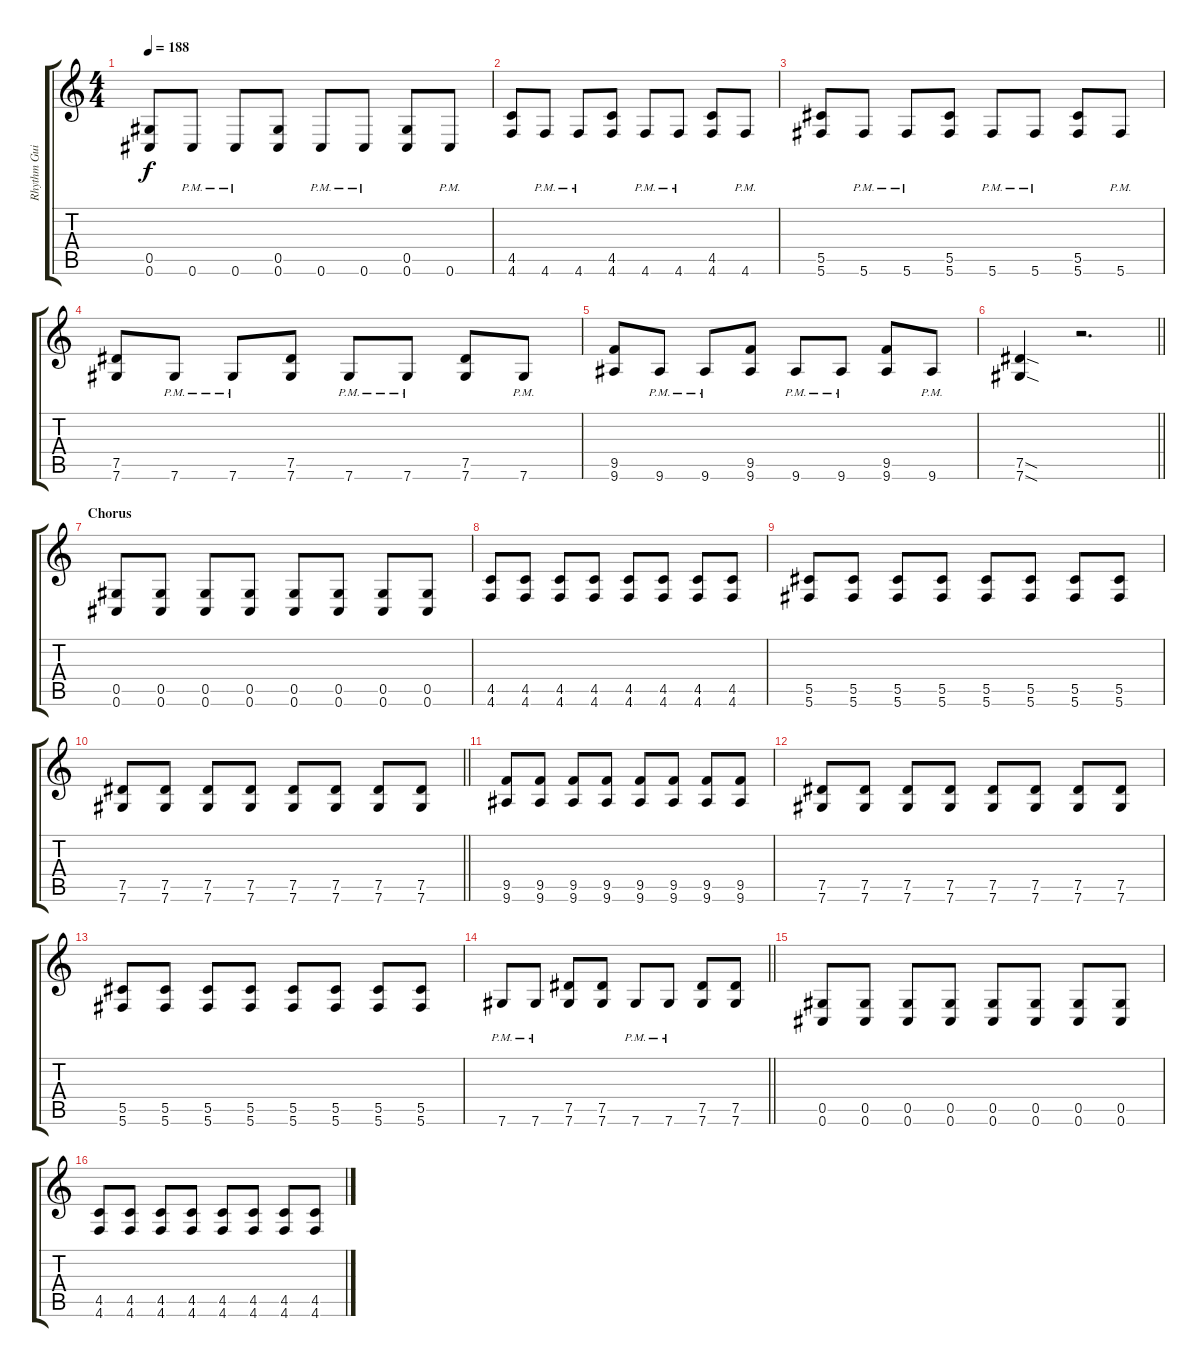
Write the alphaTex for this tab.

\track ("Rhythm Guitar" "Rhythm Gui") {instrument overdrivenguitar}
\staff {score tabs}
\tuning (Eb4 Bb3 Gb3 Db3 Ab2 Db2) {hide}
\ts (4 4)
\tempo 188
\clef g2
\ks c
(0.5 0.6).8{dy f} 0.6{pm}.8 0.6{pm}.8 (0.5 0.6).8 0.6{pm}.8 0.6{pm}.8 (0.5 0.6).8 0.6{pm}.8 |
(4.5 4.6).8 4.6{pm}.8 4.6{pm}.8 (4.5 4.6).8 4.6{pm}.8 4.6{pm}.8 (4.5 4.6).8 4.6{pm}.8 |
(5.5 5.6).8 5.6{pm}.8 5.6{pm}.8 (5.5 5.6).8 5.6{pm}.8 5.6{pm}.8 (5.5 5.6).8 5.6{pm}.8 |
(7.5 7.6).8 7.6{pm}.8 7.6{pm}.8 (7.5 7.6).8 7.6{pm}.8 7.6{pm}.8 (7.5 7.6).8 7.6{pm}.8 |
(9.5 9.6).8 9.6{pm}.8 9.6{pm}.8 (9.5 9.6).8 9.6{pm}.8 9.6{pm}.8 (9.5 9.6).8 9.6{pm}.8 |
\barLineRight lightlight
(7.5{sod} 7.6{sod}).4 r.2{d} |
\section ("" "Chorus")
(0.5 0.6).8 (0.5 0.6).8 (0.5 0.6).8 (0.5 0.6).8 (0.5 0.6).8 (0.5 0.6).8 (0.5 0.6).8 (0.5 0.6).8 |
(4.5 4.6).8 (4.5 4.6).8 (4.5 4.6).8 (4.5 4.6).8 (4.5 4.6).8 (4.5 4.6).8 (4.5 4.6).8 (4.5 4.6).8 |
(5.5 5.6).8 (5.5 5.6).8 (5.5 5.6).8 (5.5 5.6).8 (5.5 5.6).8 (5.5 5.6).8 (5.5 5.6).8 (5.5 5.6).8 |
\barLineRight lightlight
(7.5 7.6).8 (7.5 7.6).8 (7.5 7.6).8 (7.5 7.6).8 (7.5 7.6).8 (7.5 7.6).8 (7.5 7.6).8 (7.5 7.6).8 |
(9.5 9.6).8 (9.5 9.6).8 (9.5 9.6).8 (9.5 9.6).8 (9.5 9.6).8 (9.5 9.6).8 (9.5 9.6).8 (9.5 9.6).8 |
(7.5 7.6).8 (7.5 7.6).8 (7.5 7.6).8 (7.5 7.6).8 (7.5 7.6).8 (7.5 7.6).8 (7.5 7.6).8 (7.5 7.6).8 |
(5.5 5.6).8 (5.5 5.6).8 (5.5 5.6).8 (5.5 5.6).8 (5.5 5.6).8 (5.5 5.6).8 (5.5 5.6).8 (5.5 5.6).8 |
\barLineRight lightlight
7.6{pm}.8 7.6{pm}.8 (7.5 7.6).8 (7.5 7.6).8 7.6{pm}.8 7.6{pm}.8 (7.5 7.6).8 (7.5 7.6).8 |
(0.5 0.6).8 (0.5 0.6).8 (0.5 0.6).8 (0.5 0.6).8 (0.5 0.6).8 (0.5 0.6).8 (0.5 0.6).8 (0.5 0.6).8 |
(4.5 4.6).8 (4.5 4.6).8 (4.5 4.6).8 (4.5 4.6).8 (4.5 4.6).8 (4.5 4.6).8 (4.5 4.6).8 (4.5 4.6).8
